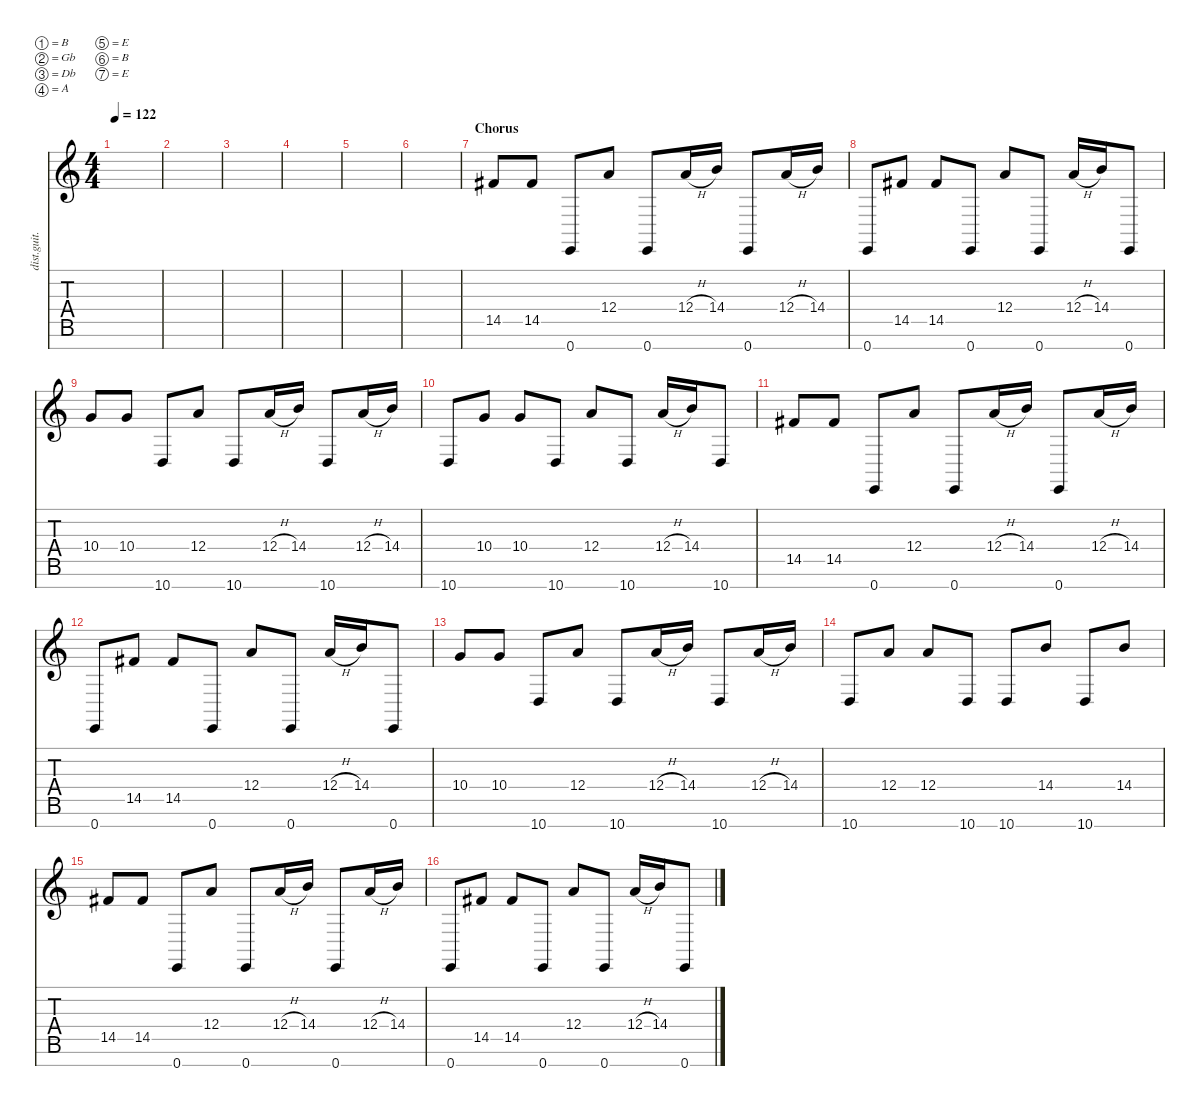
\defaultSystemsLayout 4
\hideDynamics
\bracketExtendMode nobrackets
\track ("Rhythm" "dist.guit.") {instrument distortionguitar}
\staff {score tabs}
\tuning (B3 Gb3 Db3 A2 E2 B1 E1)
\ts (4 4)
\tempo 122
\clef g2
\ks c
|
|
|
|
|
|
\section ("" "Chorus")
14.5{acc #}.8 14.5{acc #}.8 0.7.8 12.4.8 0.7.8 12.4{h}.16 14.4.16 0.7.8 12.4{h}.16 14.4.16 |
0.7.8 14.5{acc #}.8 14.5{acc #}.8 0.7.8 12.4.8 0.7.8 12.4{h}.16 14.4.16 0.7.8 |
10.4.8 10.4.8 10.7.8 12.4.8 10.7.8 12.4{h}.16 14.4.16 10.7.8 12.4{h}.16 14.4.16 |
10.7.8 10.4.8 10.4.8 10.7.8 12.4.8 10.7.8 12.4{h}.16 14.4.16 10.7.8 |
14.5{acc #}.8 14.5{acc #}.8 0.7.8 12.4.8 0.7.8 12.4{h}.16 14.4.16 0.7.8 12.4{h}.16 14.4.16 |
0.7.8 14.5{acc #}.8 14.5{acc #}.8 0.7.8 12.4.8 0.7.8 12.4{h}.16 14.4.16 0.7.8 |
10.4.8 10.4.8 10.7.8 12.4.8 10.7.8 12.4{h}.16 14.4.16 10.7.8 12.4{h}.16 14.4.16 |
10.7.8 12.4.8 12.4.8 10.7.8 10.7.8 14.4.8 10.7.8 14.4.8 |
14.5{acc #}.8 14.5{acc #}.8 0.7.8 12.4.8 0.7.8 12.4{h}.16 14.4.16 0.7.8 12.4{h}.16 14.4.16 |
0.7.8 14.5{acc #}.8 14.5{acc #}.8 0.7.8 12.4.8 0.7.8 12.4{h}.16 14.4.16 0.7.8
